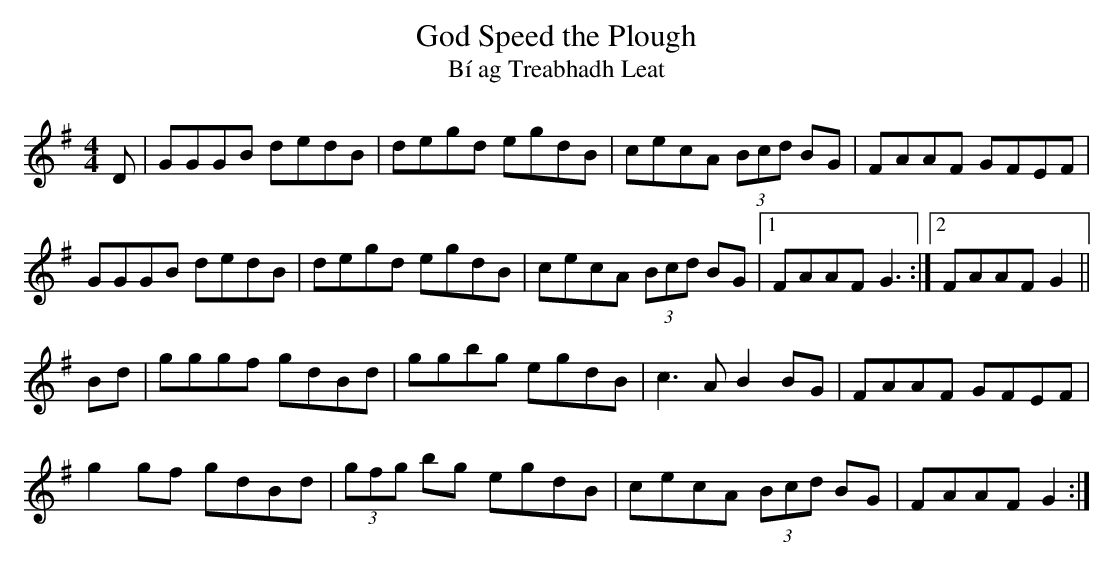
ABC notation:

X:1
T: God Speed the Plough
T: B\'i ag Treabhadh Leat
L: 1/8
M: 4/4
K: G
D|GGGB dedB|degd egdB|cecA (3Bcd BG|FAAF GFEF|
GGGB dedB|degd egdB|cecA (3Bcd BG|1 FAAF G3 :|2 FAAF G2||
Bd|gggf gdBd|ggbg egdB|c3A B2 BG|FAAF GFEF|
g2 gf gdBd|(3gfg bg egdB|cecA (3Bcd BG|FAAF G2 :|
